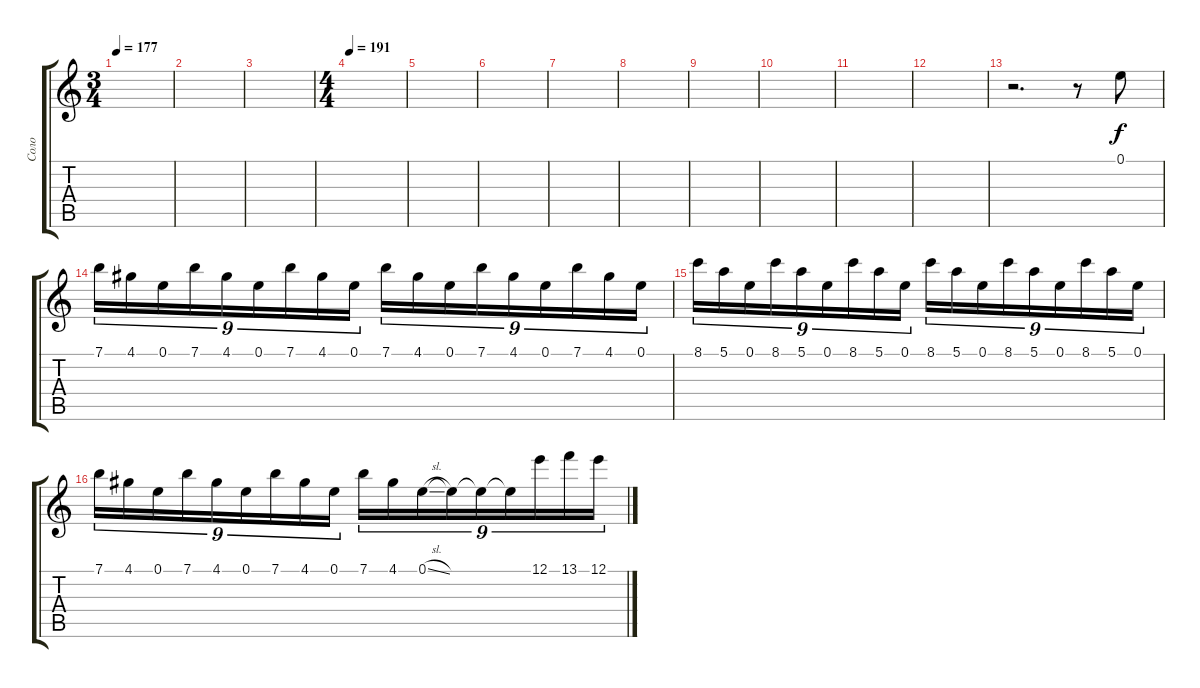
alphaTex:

\track ("Соло" "Соло") {instrument distortionguitar}
\staff {score tabs}
\tuning (E4 B3 G3 D3 A2 E2) {hide}
\ts (3 4)
\tempo 177
\clef g2
\ks c
|
|
|
\ts (4 4)
\tempo 191
|
|
|
|
|
|
|
|
|
r.2{d} r.8 0.1.8 |
7.1.16{tu (9 8)} 4.1.16{tu (9 8)} 0.1.16{tu (9 8)} 7.1.16{tu (9 8)} 4.1.16{tu (9 8)} 0.1.16{tu (9 8)} 7.1.16{tu (9 8)} 4.1.16{tu (9 8)} 0.1.16{tu (9 8)} 7.1.16{tu (9 8)} 4.1.16{tu (9 8)} 0.1.16{tu (9 8)} 7.1.16{tu (9 8)} 4.1.16{tu (9 8)} 0.1.16{tu (9 8)} 7.1.16{tu (9 8)} 4.1.16{tu (9 8)} 0.1.16{tu (9 8)} |
8.1.16{tu (9 8)} 5.1.16{tu (9 8)} 0.1.16{tu (9 8)} 8.1.16{tu (9 8)} 5.1.16{tu (9 8)} 0.1.16{tu (9 8)} 8.1.16{tu (9 8)} 5.1.16{tu (9 8)} 0.1.16{tu (9 8)} 8.1.16{tu (9 8)} 5.1.16{tu (9 8)} 0.1.16{tu (9 8)} 8.1.16{tu (9 8)} 5.1.16{tu (9 8)} 0.1.16{tu (9 8)} 8.1.16{tu (9 8)} 5.1.16{tu (9 8)} 0.1.16{tu (9 8)} |
7.1.16{tu (9 8)} 4.1.16{tu (9 8)} 0.1.16{tu (9 8)} 7.1.16{tu (9 8)} 4.1.16{tu (9 8)} 0.1.16{tu (9 8)} 7.1.16{tu (9 8)} 4.1.16{tu (9 8)} 0.1.16{tu (9 8)} 7.1.16{tu (9 8)} 4.1.16{tu (9 8)} 0.1{sl}.16{tu (9 8)} 0.1{t}.16{tu (9 8)} 0.1{t}.16{tu (9 8)} 0.1{t}.16{tu (9 8)} 12.1.16{tu (9 8)} 13.1.16{tu (9 8)} 12.1.16{tu (9 8)}
